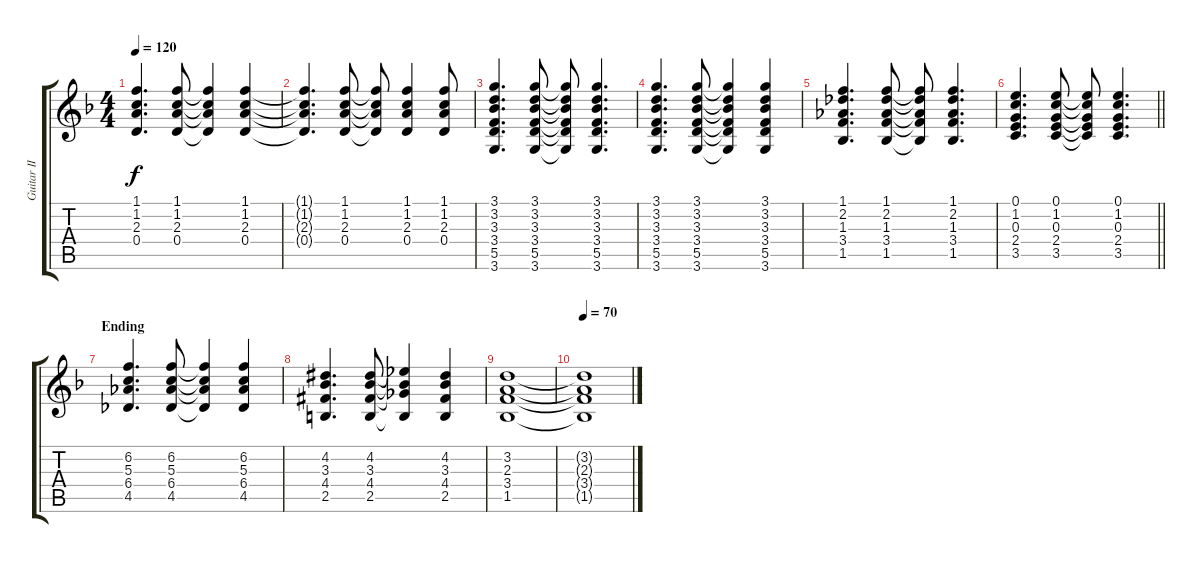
\track ("Guitar II (Hirasawa Yui)" "Guitar II ") {instrument acousticguitarsteel}
\staff {score tabs}
\tuning (E4 B3 G3 D3 A2 E2) {hide}
\ts (4 4)
\tempo 120
\clef g2
\ks f
(1.1 1.2 2.3 0.4).4{d dy f} (1.1 1.2 2.3 0.4).8 (1.1{t} 1.2{t} 2.3{t} 0.4{t}).4 (1.1 1.2 2.3 0.4).4 |
(1.1{t} 1.2{t} 2.3{t} 0.4{t}).4{d} (1.1 1.2 2.3 0.4).8 (1.1{t} 1.2{t} 2.3{t} 0.4{t}).8 (1.1 1.2 2.3 0.4).4 (1.1 1.2 2.3 0.4).8 |
(3.1 3.2 3.3 3.4 5.5 3.6).4{d} (3.1 3.2 3.3 3.4 5.5 3.6).8 (3.1{t} 3.2{t} 3.3{t} 3.4{t} 5.5{t} 3.6{t}).8 (3.1 3.2 3.3 3.4 5.5 3.6).4{d} |
(3.1 3.2 3.3 3.4 5.5 3.6).4{d} (3.1 3.2 3.3 3.4 5.5 3.6).8 (3.1{t} 3.2{t} 3.3{t} 3.4{t} 5.5{t} 3.6{t}).4 (3.1 3.2 3.3 3.4 5.5 3.6).4 |
(1.1 2.2 1.3 3.4 1.5).4{d} (1.1 2.2 1.3 3.4 1.5).8 (1.1{t} 2.2{t} 1.3{t} 3.4{t} 1.5{t}).8 (1.1 2.2 1.3 3.4 1.5).4{d} |
\barLineRight lightlight
(0.1 1.2 0.3 2.4 3.5).4{d} (0.1 1.2 0.3 2.4 3.5).8 (0.1{t} 1.2{t} 0.3{t} 2.4{t} 3.5{t}).8 (0.1 1.2 0.3 2.4 3.5).4{d} |
\section ("" "Ending")
(6.2 5.3 6.4 4.5).4{d} (6.2 5.3 6.4 4.5).8 (6.2{t} 5.3{t} 6.4{t} 4.5{t}).4 (6.2 5.3 6.4 4.5).4 |
(4.2{acc #} 3.3 4.4{acc #} 2.5).4{d} (4.2{acc #} 3.3 4.4{acc #} 2.5).8 (4.2{t} 3.3{t} 4.4{t} 2.5{t}).4 (4.2{acc #} 3.3 4.4{acc #} 2.5).4 |
(3.2 2.3 3.4 1.5).1 |
\tempo 70
(3.2{t} 2.3{t} 3.4{t} 1.5{t}).1
